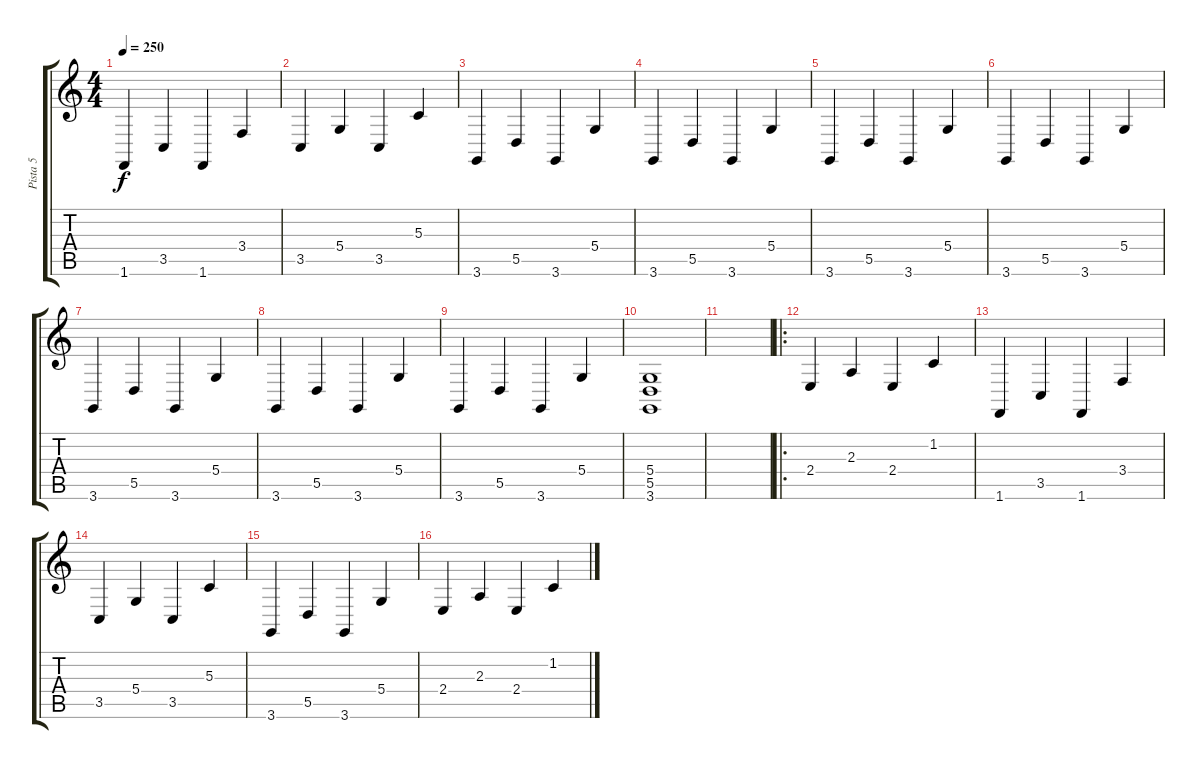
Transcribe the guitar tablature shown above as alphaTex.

\track ("Pista 5" "Pista 5") {instrument acousticgrandpiano}
\staff {score tabs}
\tuning (E4 B3 G3 D3 A2 E2) {hide}
\ts (4 4)
\tempo 250
\clef g2
\ks c
1.6.4{dy f} 3.5.4 1.6.4 3.4.4 |
3.5.4 5.4.4 3.5.4 5.3.4 |
3.6.4 5.5.4 3.6.4 5.4.4 |
3.6.4 5.5.4 3.6.4 5.4.4 |
3.6.4 5.5.4 3.6.4 5.4.4 |
3.6.4 5.5.4 3.6.4 5.4.4 |
3.6.4 5.5.4 3.6.4 5.4.4 |
3.6.4 5.5.4 3.6.4 5.4.4 |
3.6.4 5.5.4 3.6.4 5.4.4 |
(5.4 5.5 3.6).1 |
|
\ro
2.4.4 2.3.4 2.4.4 1.2.4 |
1.6.4 3.5.4 1.6.4 3.4.4 |
3.5.4 5.4.4 3.5.4 5.3.4 |
3.6.4 5.5.4 3.6.4 5.4.4 |
2.4.4 2.3.4 2.4.4 1.2.4
